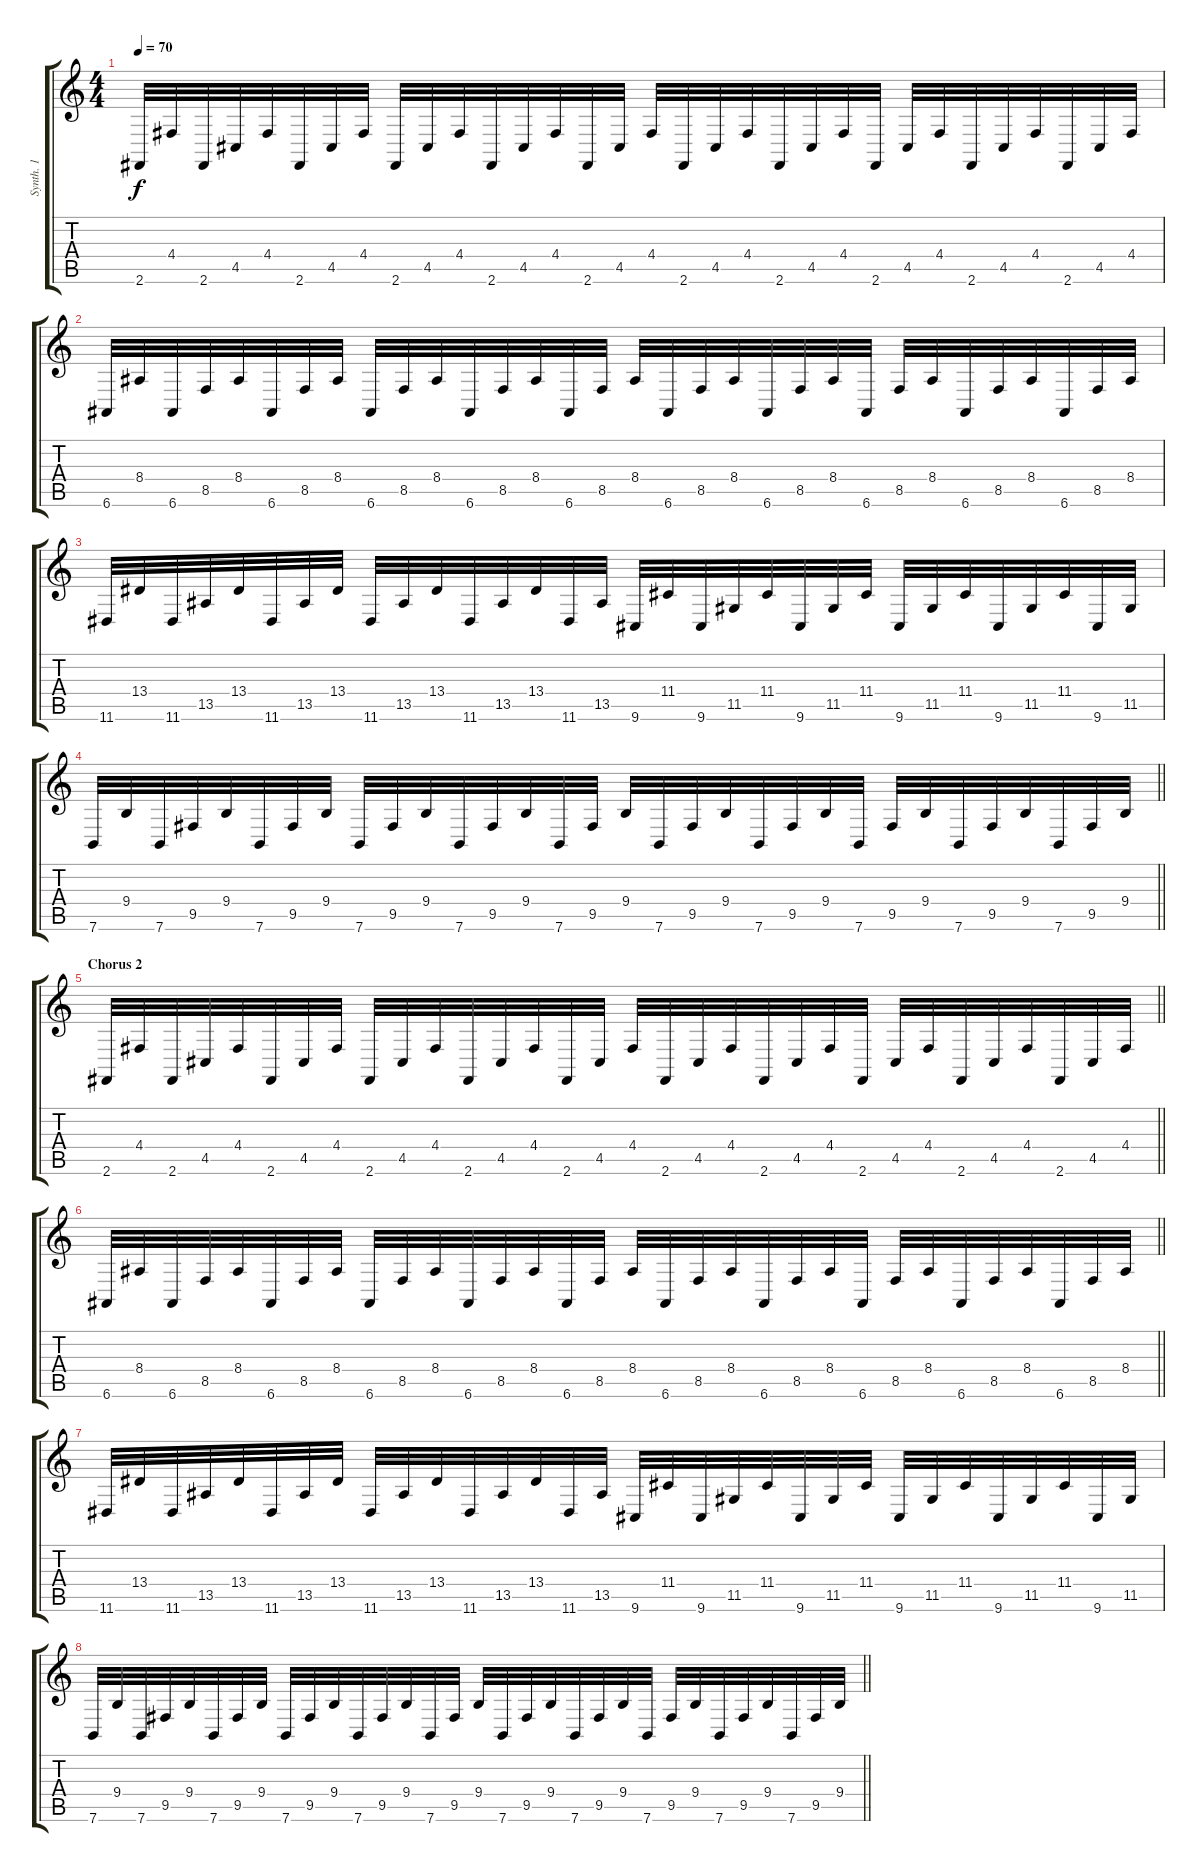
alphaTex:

\track ("Synth. 1" "Synth. 1") {instrument lead2sawtooth}
\staff {score tabs}
\tuning (E4 B3 G3 D3 A2 E2) {hide}
\ts (4 4)
\tempo 70
\clef g2
\ks c
2.6.32{dy f} 4.4.32 2.6.32 4.5.32 4.4.32 2.6.32 4.5.32 4.4.32 2.6.32 4.5.32 4.4.32 2.6.32 4.5.32 4.4.32 2.6.32 4.5.32 4.4.32 2.6.32 4.5.32 4.4.32 2.6.32 4.5.32 4.4.32 2.6.32 4.5.32 4.4.32 2.6.32 4.5.32 4.4.32 2.6.32 4.5.32 4.4.32 |
6.6.32 8.4.32 6.6.32 8.5.32 8.4.32 6.6.32 8.5.32 8.4.32 6.6.32 8.5.32 8.4.32 6.6.32 8.5.32 8.4.32 6.6.32 8.5.32 8.4.32 6.6.32 8.5.32 8.4.32 6.6.32 8.5.32 8.4.32 6.6.32 8.5.32 8.4.32 6.6.32 8.5.32 8.4.32 6.6.32 8.5.32 8.4.32 |
11.6.32 13.4.32 11.6.32 13.5.32 13.4.32 11.6.32 13.5.32 13.4.32 11.6.32 13.5.32 13.4.32 11.6.32 13.5.32 13.4.32 11.6.32 13.5.32 9.6.32 11.4.32 9.6.32 11.5.32 11.4.32 9.6.32 11.5.32 11.4.32 9.6.32 11.5.32 11.4.32 9.6.32 11.5.32 11.4.32 9.6.32 11.5.32 |
\barLineRight lightlight
7.6.32 9.4.32 7.6.32 9.5.32 9.4.32 7.6.32 9.5.32 9.4.32 7.6.32 9.5.32 9.4.32 7.6.32 9.5.32 9.4.32 7.6.32 9.5.32 9.4.32 7.6.32 9.5.32 9.4.32 7.6.32 9.5.32 9.4.32 7.6.32 9.5.32 9.4.32 7.6.32 9.5.32 9.4.32 7.6.32 9.5.32 9.4.32 |
\section ("" "Chorus 2")
\barLineRight lightlight
2.6.32 4.4.32 2.6.32 4.5.32 4.4.32 2.6.32 4.5.32 4.4.32 2.6.32 4.5.32 4.4.32 2.6.32 4.5.32 4.4.32 2.6.32 4.5.32 4.4.32 2.6.32 4.5.32 4.4.32 2.6.32 4.5.32 4.4.32 2.6.32 4.5.32 4.4.32 2.6.32 4.5.32 4.4.32 2.6.32 4.5.32 4.4.32 |
\barLineRight lightlight
6.6.32 8.4.32 6.6.32 8.5.32 8.4.32 6.6.32 8.5.32 8.4.32 6.6.32 8.5.32 8.4.32 6.6.32 8.5.32 8.4.32 6.6.32 8.5.32 8.4.32 6.6.32 8.5.32 8.4.32 6.6.32 8.5.32 8.4.32 6.6.32 8.5.32 8.4.32 6.6.32 8.5.32 8.4.32 6.6.32 8.5.32 8.4.32 |
11.6.32 13.4.32 11.6.32 13.5.32 13.4.32 11.6.32 13.5.32 13.4.32 11.6.32 13.5.32 13.4.32 11.6.32 13.5.32 13.4.32 11.6.32 13.5.32 9.6.32 11.4.32 9.6.32 11.5.32 11.4.32 9.6.32 11.5.32 11.4.32 9.6.32 11.5.32 11.4.32 9.6.32 11.5.32 11.4.32 9.6.32 11.5.32 |
\barLineRight lightlight
7.6.32 9.4.32 7.6.32 9.5.32 9.4.32 7.6.32 9.5.32 9.4.32 7.6.32 9.5.32 9.4.32 7.6.32 9.5.32 9.4.32 7.6.32 9.5.32 9.4.32 7.6.32 9.5.32 9.4.32 7.6.32 9.5.32 9.4.32 7.6.32 9.5.32 9.4.32 7.6.32 9.5.32 9.4.32 7.6.32 9.5.32 9.4.32
